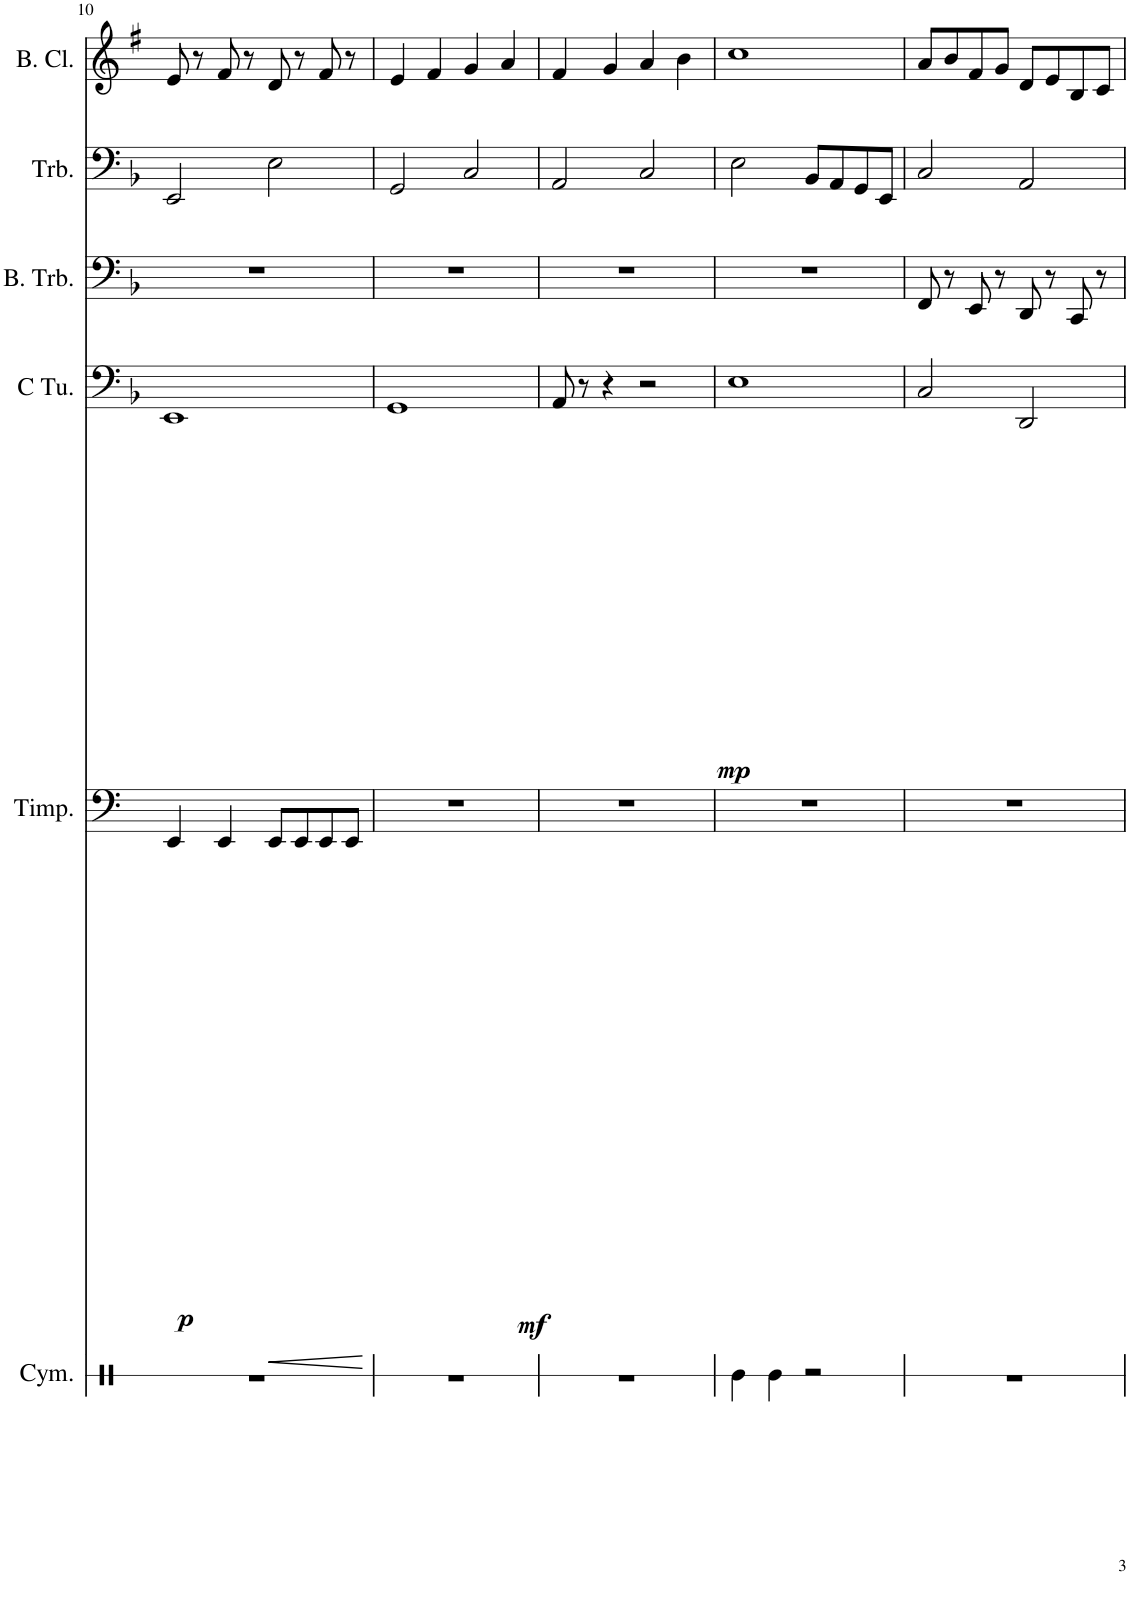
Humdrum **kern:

**kern	**dynam	**kern	**dynam	**kern	**dynam	**kern	**kern	**kern
*part6	*part6	*part5	*part5	*part4	*part4	*part3	*part2	*part1
*staff6	*staff6	*staff5	*staff5	*staff4	*staff4	*staff3	*staff2	*staff1
*I"Cymbal	*	*I"Timpani	*	*I"C Tuba	*	*I"Bass Trombone	*I"Trombone	*I"Bass Clarinet
*I'Cym.	*	*I'Timp.	*	*I'C Tu.	*	*I'B. Trb.	*I'Trb.	*I'B. Cl.
!!LO:PB:g=z
*clefX	*	*clefF4	*	*clefF4	*	*clefF4	*clefF4	*clefG2
*	*	*	*	*	*	*	*	*Trd8c14
*k[]	*	*k[]	*	*k[b-]	*	*k[b-]	*k[b-]	*k[f#]
*M4/4	*	*M4/4	*	*M4/4	*	*M4/4	*M4/4	*M4/4
=10	=10	=10	=10	=10	=10	=10	=10	=10
!	!	!	!LO:DY:b	!	!	!	!	!
1r	.	4EE/	p	1EE	.	1r	2EE/	8e/
.	.	.	.	.	.	.	.	8r
.	.	4EE/	.	.	.	.	.	8f#/
.	.	.	.	.	.	.	.	8r
!	!	!	!LO:HP:b	!	!	!	!	!
.	.	8EE/L	<	.	.	.	2E\	8d/
.	.	8EE/	.	.	.	.	.	8r
.	.	8EE/	.	.	.	.	.	8f#/
!	!	!	!LO:DY:b	!	!	!	!	!
.	.	8EE/J	mf	.	.	.	.	8r
.	.	.	[	.	.	.	.	.
=11	=11	=11	=11	=11	=11	=11	=11	=11
1r	.	1r	.	1GG	.	1r	2GG/	4e/
.	.	.	.	.	.	.	.	4f#/
.	.	.	.	.	.	.	2C/	4g/
.	.	.	.	.	.	.	.	4a/
=12	=12	=12	=12	=12	=12	=12	=12	=12
1r	.	1r	.	8AA/	.	1r	2AA/	4f#/
.	.	.	.	8r	.	.	.	.
.	.	.	.	4r	.	.	.	4g/
.	.	.	.	2r	.	.	2C/	4a/
.	.	.	.	.	.	.	.	4b\
=13	=13	=13	=13	=13	=13	=13	=13	=13
!	!LO:HP:b	!	!	!	!LO:DY:b	!	!	!
4Re\	>	1r	.	1E	mp	1r	2E\	1cc
4Re\	.	.	.	.	.	.	.	.
2r	.	.	.	.	.	.	8BB-/L	.
.	.	.	.	.	.	.	8AA/	.
.	.	.	.	.	.	.	8GG/	.
.	.	.	.	.	.	.	8EE/J	.
.	]	.	.	.	.	.	.	.
=14	=14	=14	=14	=14	=14	=14	=14	=14
1r	.	1r	.	2C/	.	8FF/	2C/	8a/L
.	.	.	.	.	.	8r	.	8b/
.	.	.	.	.	.	8EE/	.	8f#/
.	.	.	.	.	.	8r	.	8g/J
.	.	.	.	2DD/	.	8DD/	2AA/	8d/L
.	.	.	.	.	.	8r	.	8e/
.	.	.	.	.	.	8CC/	.	8B/
.	.	.	.	.	.	8r	.	8c/J
=	=	=	=	=	=	=	=	=
*-	*-	*-	*-	*-	*-	*-	*-	*-
